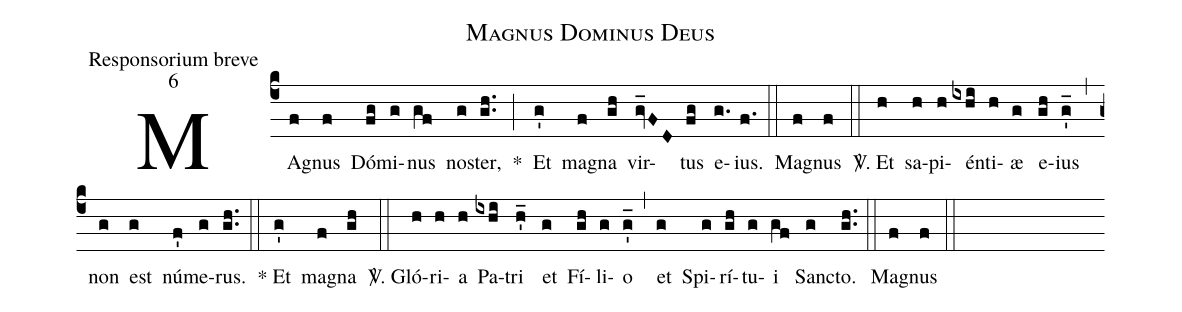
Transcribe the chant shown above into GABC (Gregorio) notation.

name:Magnus Dominus Deus;
office-part:Responsorium breve;
mode:6;
%%
(c4) MAg(f)nus(f) Dó(fg)mi(g)nus(gf) no(g)ster,(gh..) *(;) Et(g') ma(f)gna(gh) vir(gv_FD)tus(fg) e(g.)ius.(f.) (::)
Mag(f)nus(f) (::)
<sp>V/</sp>. Et(h) sa(h)pi(h)én(ixhi)ti(h)æ(g) e(gh)ius(g'_) (,) non(g) est(g) nú(f')me(g)rus.(gh..) (::)
* Et(g') ma(f)gna(gh) (::)
<sp>V/</sp>. Gló(h)ri(h)a(h) Pa(ixhi)tri(h'_) et(g) Fí(gh)li(g)o(g'_) (,) et(g) Spi(g)rí(gh)tu(g)i(gf) Sanc(g)to.(gh..) (::)
Mag(f)nus(f) (::)
